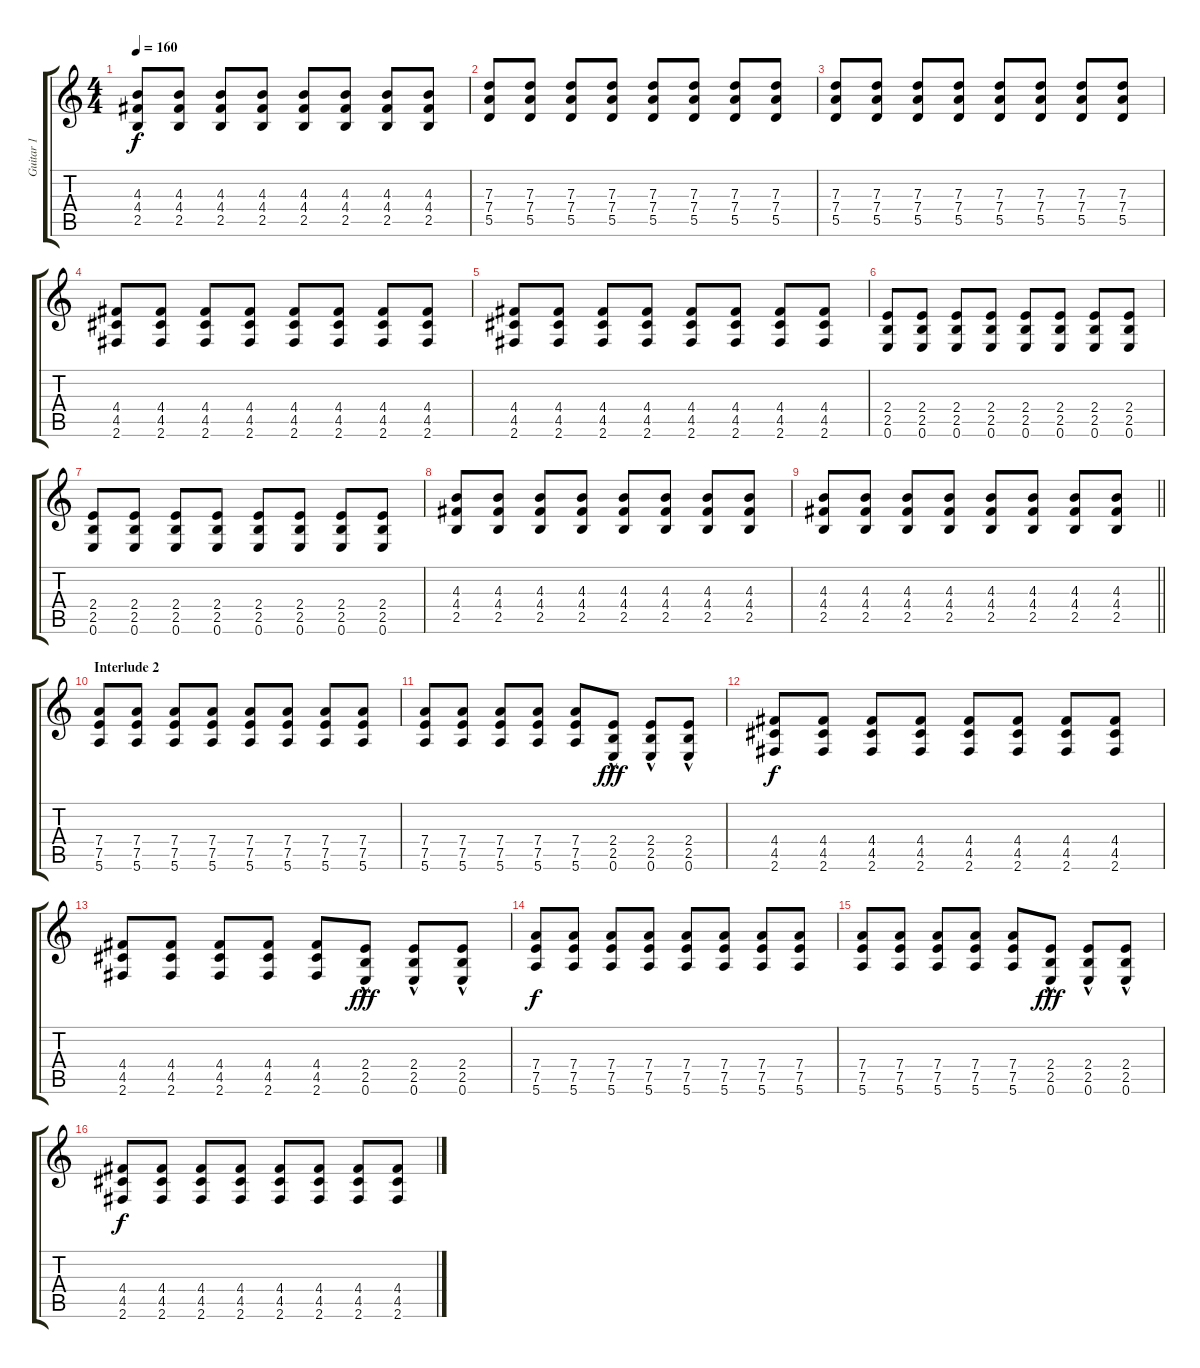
\track ("Guitar 1" "Guitar 1") {instrument distortionguitar}
\staff {score tabs}
\tuning (E4 B3 G3 D3 A2 E2) {hide}
\ts (4 4)
\tempo 160
\clef g2
\ks c
(4.3 4.4 2.5).8{dy f} (4.3 4.4 2.5).8 (4.3 4.4 2.5).8 (4.3 4.4 2.5).8 (4.3 4.4 2.5).8 (4.3 4.4 2.5).8 (4.3 4.4 2.5).8 (4.3 4.4 2.5).8 |
(7.3 7.4 5.5).8 (7.3 7.4 5.5).8 (7.3 7.4 5.5).8 (7.3 7.4 5.5).8 (7.3 7.4 5.5).8 (7.3 7.4 5.5).8 (7.3 7.4 5.5).8 (7.3 7.4 5.5).8 |
(7.3 7.4 5.5).8 (7.3 7.4 5.5).8 (7.3 7.4 5.5).8 (7.3 7.4 5.5).8 (7.3 7.4 5.5).8 (7.3 7.4 5.5).8 (7.3 7.4 5.5).8 (7.3 7.4 5.5).8 |
(4.4 4.5 2.6).8 (4.4 4.5 2.6).8 (4.4 4.5 2.6).8 (4.4 4.5 2.6).8 (4.4 4.5 2.6).8 (4.4 4.5 2.6).8 (4.4 4.5 2.6).8 (4.4 4.5 2.6).8 |
(4.4 4.5 2.6).8 (4.4 4.5 2.6).8 (4.4 4.5 2.6).8 (4.4 4.5 2.6).8 (4.4 4.5 2.6).8 (4.4 4.5 2.6).8 (4.4 4.5 2.6).8 (4.4 4.5 2.6).8 |
(2.4 2.5 0.6).8 (2.4 2.5 0.6).8 (2.4 2.5 0.6).8 (2.4 2.5 0.6).8 (2.4 2.5 0.6).8 (2.4 2.5 0.6).8 (2.4 2.5 0.6).8 (2.4 2.5 0.6).8 |
(2.4 2.5 0.6).8 (2.4 2.5 0.6).8 (2.4 2.5 0.6).8 (2.4 2.5 0.6).8 (2.4 2.5 0.6).8 (2.4 2.5 0.6).8 (2.4 2.5 0.6).8 (2.4 2.5 0.6).8 |
(4.3 4.4 2.5).8 (4.3 4.4 2.5).8 (4.3 4.4 2.5).8 (4.3 4.4 2.5).8 (4.3 4.4 2.5).8 (4.3 4.4 2.5).8 (4.3 4.4 2.5).8 (4.3 4.4 2.5).8 |
\barLineRight lightlight
(4.3 4.4 2.5).8 (4.3 4.4 2.5).8 (4.3 4.4 2.5).8 (4.3 4.4 2.5).8 (4.3 4.4 2.5).8 (4.3 4.4 2.5).8 (4.3 4.4 2.5).8 (4.3 4.4 2.5).8 |
\section ("" "Interlude 2")
(7.4 7.5 5.6).8 (7.4 7.5 5.6).8 (7.4 7.5 5.6).8 (7.4 7.5 5.6).8 (7.4 7.5 5.6).8 (7.4 7.5 5.6).8 (7.4 7.5 5.6).8 (7.4 7.5 5.6).8 |
(7.4 7.5 5.6).8 (7.4 7.5 5.6).8 (7.4 7.5 5.6).8 (7.4 7.5 5.6).8 (7.4 7.5 5.6).8 (2.4 2.5 0.6{hac}).8{dy fff} (2.4 2.5 0.6{hac}).8 (2.4 2.5 0.6{hac}).8 |
(4.4 4.5 2.6).8{dy f} (4.4 4.5 2.6).8 (4.4 4.5 2.6).8 (4.4 4.5 2.6).8 (4.4 4.5 2.6).8 (4.4 4.5 2.6).8 (4.4 4.5 2.6).8 (4.4 4.5 2.6).8 |
(4.4 4.5 2.6).8 (4.4 4.5 2.6).8 (4.4 4.5 2.6).8 (4.4 4.5 2.6).8 (4.4 4.5 2.6).8 (2.4 2.5 0.6{hac}).8{dy fff} (2.4 2.5 0.6{hac}).8 (2.4 2.5 0.6{hac}).8 |
(7.4 7.5 5.6).8{dy f} (7.4 7.5 5.6).8 (7.4 7.5 5.6).8 (7.4 7.5 5.6).8 (7.4 7.5 5.6).8 (7.4 7.5 5.6).8 (7.4 7.5 5.6).8 (7.4 7.5 5.6).8 |
(7.4 7.5 5.6).8 (7.4 7.5 5.6).8 (7.4 7.5 5.6).8 (7.4 7.5 5.6).8 (7.4 7.5 5.6).8 (2.4 2.5 0.6{hac}).8{dy fff} (2.4 2.5 0.6{hac}).8 (2.4 2.5 0.6{hac}).8 |
(4.4 4.5 2.6).8{dy f} (4.4 4.5 2.6).8 (4.4 4.5 2.6).8 (4.4 4.5 2.6).8 (4.4 4.5 2.6).8 (4.4 4.5 2.6).8 (4.4 4.5 2.6).8 (4.4 4.5 2.6).8
